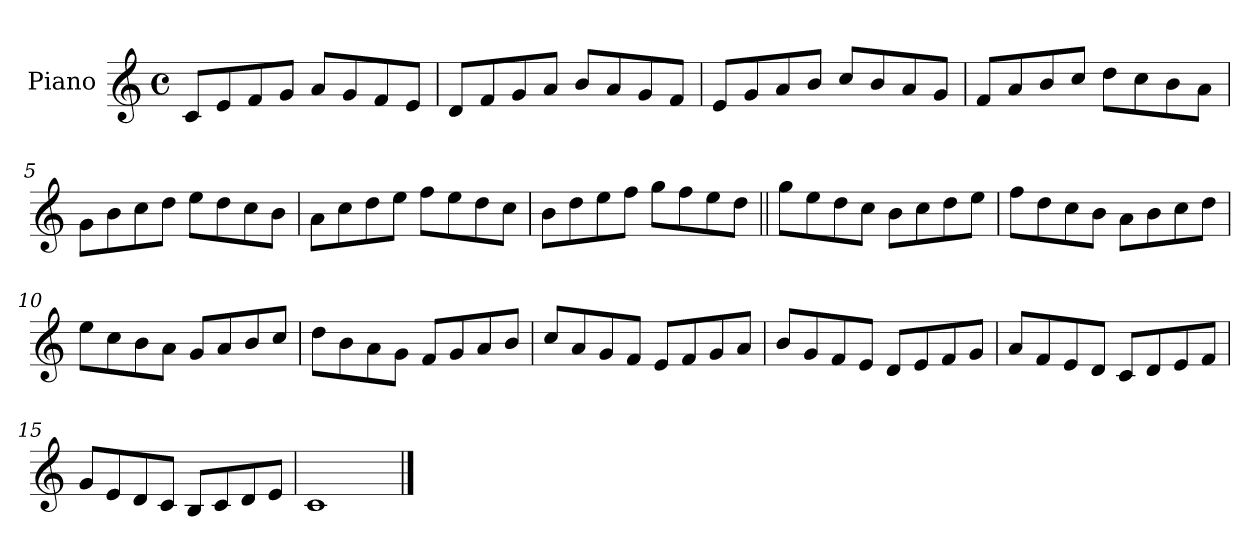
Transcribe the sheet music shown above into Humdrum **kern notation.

**kern
*part1
*staff1
*I"Piano
*I'Pno.
*clefG2
*k[]
*M4/4
*met(c)
=1
8c/L
8e/
8f/
8g/J
8a/L
8g/
8f/
8e/J
=2
8d/L
8f/
8g/
8a/J
8b/L
8a/
8g/
8f/J
=3
8e/L
8g/
8a/
8b/J
8cc/L
8b/
8a/
8g/J
=4
8f/L
8a/
8b/
8cc/J
8dd\L
8cc\
8b\
8a\J
=5
8g\L
8b\
8cc\
8dd\J
8ee\L
8dd\
8cc\
8b\J
!!LO:LB:g=z
=6
8a\L
8cc\
8dd\
8ee\J
8ff\L
8ee\
8dd\
8cc\J
=7
8b\L
8dd\
8ee\
8ff\J
8gg\L
8ff\
8ee\
8dd\J
=8||
8gg\L
8ee\
8dd\
8cc\J
8b\L
8cc\
8dd\
8ee\J
=9
8ff\L
8dd\
8cc\
8b\J
8a\L
8b\
8cc\
8dd\J
=10
8ee\L
8cc\
8b\
8a\J
8g/L
8a/
8b/
8cc/J
!!LO:LB:g=z
=11
8dd\L
8b\
8a\
8g\J
8f/L
8g/
8a/
8b/J
=12
8cc/L
8a/
8g/
8f/J
8e/L
8f/
8g/
8a/J
=13
8b/L
8g/
8f/
8e/J
8d/L
8e/
8f/
8g/J
=14
8a/L
8f/
8e/
8d/J
8c/L
8d/
8e/
8f/J
=15
8g/L
8e/
8d/
8c/J
8B/L
8c/
8d/
8e/J
=16
1c
==
*-
